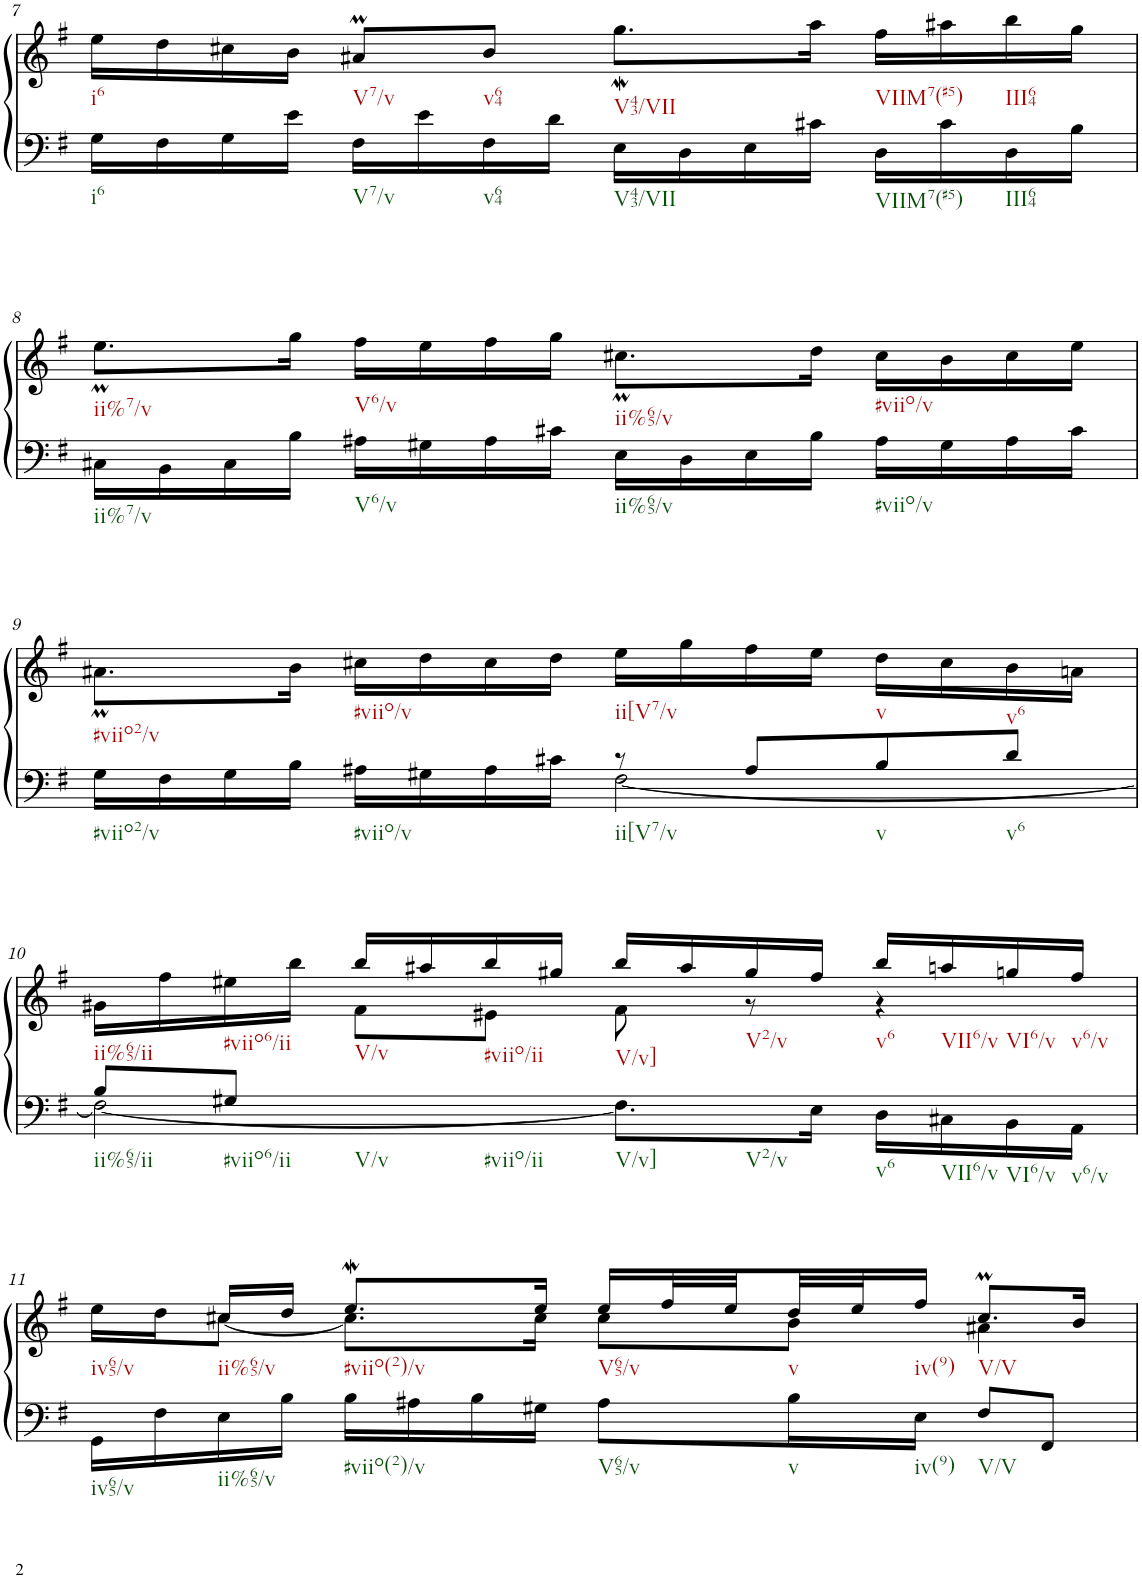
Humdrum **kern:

**kern	**kern
*part1	*part1
*staff2	*staff1
*I"unbenannt9	*
!!LO:PB:g=z
*clefF4	*clefG2
*k[f#]	*k[f#]
*M4/4	*M4/4
=7	=7
*	*^
16G\LL	4ryy	16ee\LL
16F#\	.	16dd\
16G\	.	16cc#X\
16e\JJ	.	16b\JJ
16F#\LL	8a#Xm/L	4ryy
16e\	.	.
16F#\	8b/J	.
16d\JJ	.	.
16E\LL	2ryy	8.ggw\L
16D\	.	.
16E\	.	.
16c#X\JJ	.	16aa\Jk
16D\LL	.	16ff#\LL
16c#\	.	16aa#X\
16D\	.	16bb\
16B\JJ	.	16gg\JJ
!!LO:LB:g=z	!!
=8	=8	=8
16C#X\LL	1ryy	8.eeM\L
16BB\	.	.
16C#\	.	.
16B\JJ	.	16gg\Jk
16A#X\LL	.	16ff#\LL
16G#X\	.	16ee\
16A#\	.	16ff#\
16c#X\JJ	.	16gg\JJ
16E\LL	.	8.cc#Xm\L
16D\	.	.
16E\	.	.
16B\JJ	.	16dd\Jk
16A#\LL	.	16cc#\LL
16G#\	.	16b\
16A#\	.	16cc#\
16c#\JJ	.	16ee\JJ
!!LO:LB:g=z	!!
=9	=9	=9
*^	*	*
2ryy	16G\LL	2ryy	8.a#Xm\L
.	16F#\	.	.
.	16G\	.	.
.	16B\JJ	.	16b\Jk
.	16A#X\LL	.	16cc#X\LL
.	16G#X\	.	16dd\
.	16A#\	.	16cc#\
.	16c#X\JJ	.	16dd\JJ
8r	[2F#\	2ryy	16ee\LL
.	.	.	16gg\
8A#/L	.	.	16ff#\
.	.	.	16ee\JJ
8B/	.	.	16dd\LL
.	.	.	16cc#\
8d/J	.	.	16b\
.	.	.	16an\JJ
!!LO:LB:g=z	!!
=10	=10	=10	=10
8B/L	2F#\_	4ryy	16g#X\LL
.	.	.	16ff#\
8G#X/J	.	.	16ee#X\
.	.	.	16bb\JJ
2.ryy	.	16bb/LL	8f#\L
.	.	16aa#X/	.
.	.	16bb/	8e#X\J
.	.	16gg#X/JJ	.
.	8.F#\L]	16bb/LL	8f#\
.	.	16aa#/	.
.	.	16gg#/	8r
.	16E\Jk	16ff#/JJ	.
.	16D\LL	16bb/LL	4r
.	16C#X\	16aan/	.
.	16BB\	16ggn/	.
.	16AA\JJ	16ff#/JJ	.
!!LO:LB:g=z	!!
=11	=11	=11	=11
2.ryy	16GG\LL	8ryy	16ee\LL
.	16F#\	.	16dd\J
.	16E\	16cc#X/LL	[8cc#\J
.	16B\JJ	16dd/JJ	.
.	16B\LL	8.eeW/L	8.cc#\L]
.	16A#X\	.	.
.	16B\	.	.
.	16G#X\JJ	16ee/Jk	16cc#\Jk
.	8A#\L	16ee/LL	8cc#\L
.	.	32ff#/L	.
.	.	32ee/	.
.	16B\L	32dd/	8b\J
.	.	32ee/J	.
.	16E\JJ	16ff#/JJ	.
8F#/L	4ryy	8.cc#m/L	4a#X\
8FF#/J	.	.	.
.	.	16b/Jk	.
*v	*v	*	*
*	*v	*v
=	=
*-	*-
